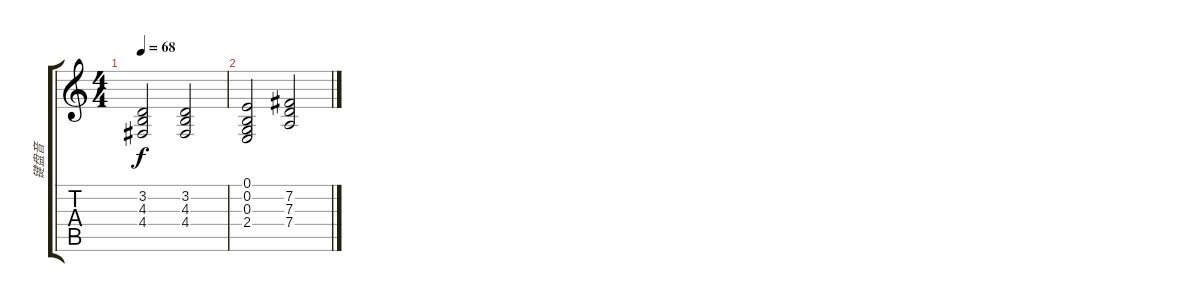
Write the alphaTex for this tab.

\track ("键盘音" "键盘音") {instrument stringensemble1}
\staff {score tabs}
\tuning (E4 B3 G3 D3 A2 E2) {hide}
\ts (4 4)
\tempo 68
\clef g2
\ks c
(3.2 4.3 4.4).2{dy f} (3.2 4.3 4.4).2 |
(0.1 0.2 0.3 2.4).2 (7.2 7.3 7.4).2
